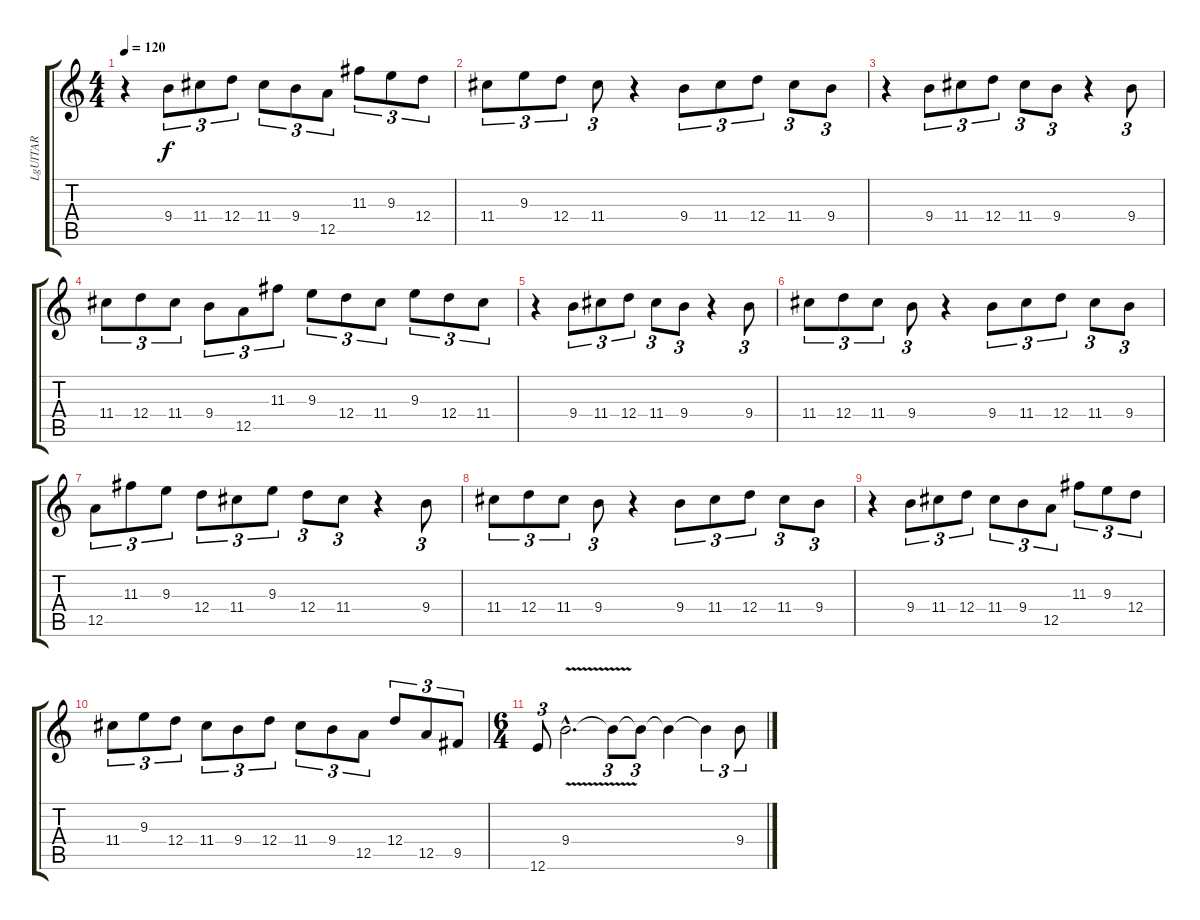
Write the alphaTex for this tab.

\track ("LgUITAR" "LgUITAR") {instrument distortionguitar}
\staff {score tabs}
\tuning (E4 B3 G3 D3 A2 E2) {hide}
\ts (4 4)
\tempo 120
\clef g2
\ks c
r.4{dy f} 9.4.8{tu (3 2)} 11.4.8{tu (3 2)} 12.4.8{tu (3 2)} 11.4.8{tu (3 2)} 9.4.8{tu (3 2)} 12.5.8{tu (3 2)} 11.3.8{tu (3 2)} 9.3.8{tu (3 2)} 12.4.8{tu (3 2)} |
11.4.8{tu (3 2)} 9.3.8{tu (3 2)} 12.4.8{tu (3 2)} 11.4.8{tu (3 2)} r.4 9.4.8{tu (3 2)} 11.4.8{tu (3 2)} 12.4.8{tu (3 2)} 11.4.8{tu (3 2)} 9.4.8{tu (3 2)} |
r.4 9.4.8{tu (3 2)} 11.4.8{tu (3 2)} 12.4.8{tu (3 2)} 11.4.8{tu (3 2)} 9.4.8{tu (3 2)} r.4 9.4.8{tu (3 2)} |
11.4.8{tu (3 2)} 12.4.8{tu (3 2)} 11.4.8{tu (3 2)} 9.4.8{tu (3 2)} 12.5.8{tu (3 2)} 11.3.8{tu (3 2)} 9.3.8{tu (3 2)} 12.4.8{tu (3 2)} 11.4.8{tu (3 2)} 9.3.8{tu (3 2)} 12.4.8{tu (3 2)} 11.4.8{tu (3 2)} |
r.4 9.4.8{tu (3 2)} 11.4.8{tu (3 2)} 12.4.8{tu (3 2)} 11.4.8{tu (3 2)} 9.4.8{tu (3 2)} r.4 9.4.8{tu (3 2)} |
11.4.8{tu (3 2)} 12.4.8{tu (3 2)} 11.4.8{tu (3 2)} 9.4.8{tu (3 2)} r.4 9.4.8{tu (3 2)} 11.4.8{tu (3 2)} 12.4.8{tu (3 2)} 11.4.8{tu (3 2)} 9.4.8{tu (3 2)} |
12.5.8{tu (3 2)} 11.3.8{tu (3 2)} 9.3.8{tu (3 2)} 12.4.8{tu (3 2)} 11.4.8{tu (3 2)} 9.3.8{tu (3 2)} 12.4.8{tu (3 2)} 11.4.8{tu (3 2)} r.4 9.4.8{tu (3 2)} |
11.4.8{tu (3 2)} 12.4.8{tu (3 2)} 11.4.8{tu (3 2)} 9.4.8{tu (3 2)} r.4 9.4.8{tu (3 2)} 11.4.8{tu (3 2)} 12.4.8{tu (3 2)} 11.4.8{tu (3 2)} 9.4.8{tu (3 2)} |
r.4 9.4.8{tu (3 2)} 11.4.8{tu (3 2)} 12.4.8{tu (3 2)} 11.4.8{tu (3 2)} 9.4.8{tu (3 2)} 12.5.8{tu (3 2)} 11.3.8{tu (3 2)} 9.3.8{tu (3 2)} 12.4.8{tu (3 2)} |
11.4.8{tu (3 2)} 9.3.8{tu (3 2)} 12.4.8{tu (3 2)} 11.4.8{tu (3 2)} 9.4.8{tu (3 2)} 12.4.8{tu (3 2)} 11.4.8{tu (3 2)} 9.4.8{tu (3 2)} 12.5.8{tu (3 2)} 12.4.8{tu (3 2)} 12.5.8{tu (3 2)} 9.5.8{tu (3 2)} |
\ts (6 4)
12.6.8{tu (3 2)} 9.4{v hac}.2{d} 9.4{t}.8{tu (3 2)} 9.4{t}.8{tu (3 2)} 9.4{t}.4 9.4{t}.4{tu (3 2)} 9.4.8{tu (3 2)}
